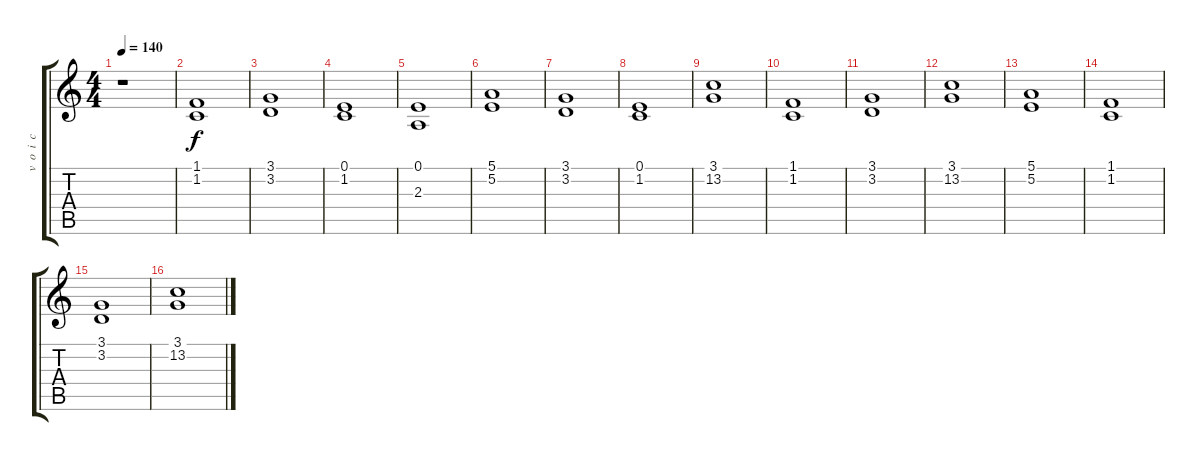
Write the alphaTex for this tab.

\track ("v  o  i  c  e" "v  o  i  c") {instrument choiraahs}
\staff {score tabs}
\tuning (E4 B3 G3 D3 A2 E2) {hide}
\ts (4 4)
\tempo 140
\clef g2
\ks c
r.1{dy f} |
(1.1 1.2).1 |
(3.1 3.2).1 |
(0.1 1.2).1 |
(0.1 2.3).1 |
(5.1 5.2).1 |
(3.1 3.2).1 |
(0.1 1.2).1 |
(3.1 13.2).1 |
(1.1 1.2).1 |
(3.1 3.2).1 |
(3.1 13.2).1 |
(5.1 5.2).1 |
(1.1 1.2).1 |
(3.1 3.2).1 |
(3.1 13.2).1{volume 3}
